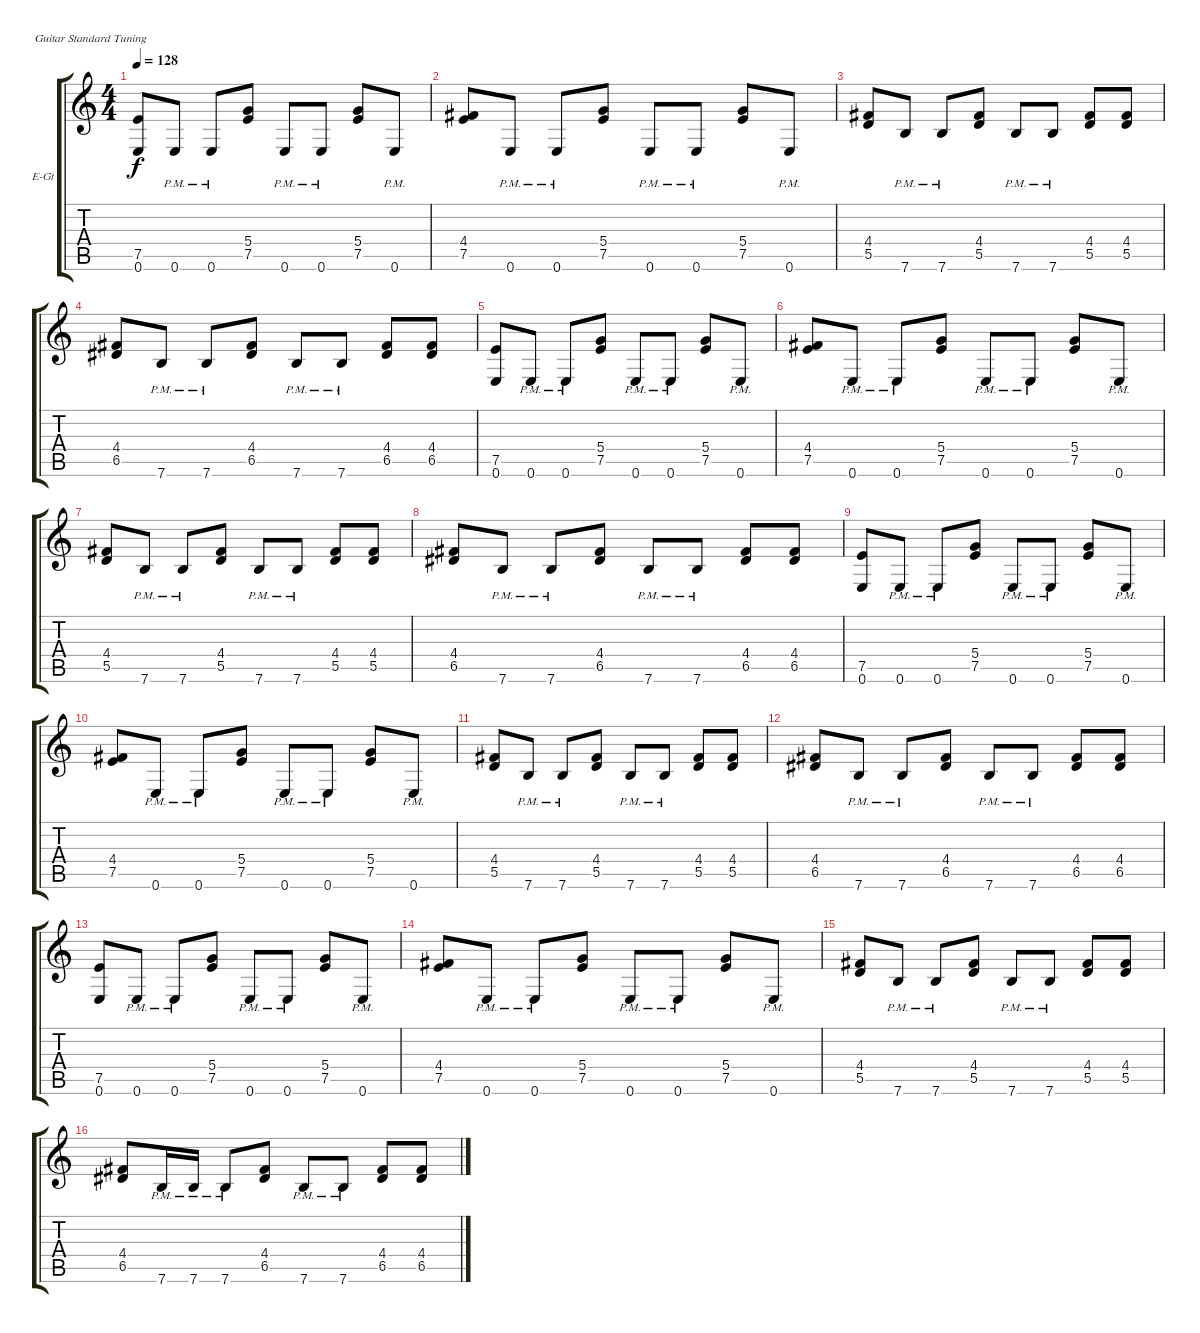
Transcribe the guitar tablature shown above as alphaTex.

\defaultSystemsLayout 4
\bracketExtendMode groupsimilarinstruments
\firstSystemTrackNameOrientation horizontal
\otherSystemsTrackNameOrientation horizontal
\track ("Kirk Hammett (Dist.Gtr.2)" "E-Gt") {instrument distortionguitar}
\staff {score tabs}
\tuning (E4 B3 G3 D3 A2 E2)
\ts (4 4)
\tempo 128
\clef g2
\ks c
(0.6 7.5).8{dy f} 0.6{pm}.8 0.6{pm}.8 (7.5 5.4).8 0.6{pm}.8 0.6{pm}.8 (7.5 5.4).8 0.6{pm}.8 |
(4.4 7.5).8 0.6{pm}.8 0.6{pm}.8 (7.5 5.4).8 0.6{pm}.8 0.6{pm}.8 (7.5 5.4).8 0.6{pm}.8 |
(4.4 5.5).8 7.6{pm}.8 7.6{pm}.8 (5.5 4.4).8 7.6{pm}.8 7.6{pm}.8 (5.5 4.4).8 (5.5 4.4).8 |
(6.5 4.4).8 7.6{pm}.8 7.6{pm}.8 (6.5 4.4).8 7.6{pm}.8 7.6{pm}.8 (6.5 4.4).8 (6.5 4.4).8 |
(0.6 7.5).8 0.6{pm}.8 0.6{pm}.8 (7.5 5.4).8 0.6{pm}.8 0.6{pm}.8 (7.5 5.4).8 0.6{pm}.8 |
(4.4 7.5).8 0.6{pm}.8 0.6{pm}.8 (7.5 5.4).8 0.6{pm}.8 0.6{pm}.8 (7.5 5.4).8 0.6{pm}.8 |
(4.4 5.5).8 7.6{pm}.8 7.6{pm}.8 (5.5 4.4).8 7.6{pm}.8 7.6{pm}.8 (5.5 4.4).8 (5.5 4.4).8 |
(6.5 4.4).8 7.6{pm}.8 7.6{pm}.8 (6.5 4.4).8 7.6{pm}.8 7.6{pm}.8 (6.5 4.4).8 (6.5 4.4).8 |
(0.6 7.5).8 0.6{pm}.8 0.6{pm}.8 (7.5 5.4).8 0.6{pm}.8 0.6{pm}.8 (7.5 5.4).8 0.6{pm}.8 |
(4.4 7.5).8 0.6{pm}.8 0.6{pm}.8 (7.5 5.4).8 0.6{pm}.8 0.6{pm}.8 (7.5 5.4).8 0.6{pm}.8 |
(4.4 5.5).8 7.6{pm}.8 7.6{pm}.8 (5.5 4.4).8 7.6{pm}.8 7.6{pm}.8 (5.5 4.4).8 (5.5 4.4).8 |
(6.5 4.4).8 7.6{pm}.8 7.6{pm}.8 (6.5 4.4).8 7.6{pm}.8 7.6{pm}.8 (6.5 4.4).8 (6.5 4.4).8 |
(0.6 7.5).8 0.6{pm}.8 0.6{pm}.8 (7.5 5.4).8 0.6{pm}.8 0.6{pm}.8 (7.5 5.4).8 0.6{pm}.8 |
(4.4 7.5).8 0.6{pm}.8 0.6{pm}.8 (7.5 5.4).8 0.6{pm}.8 0.6{pm}.8 (7.5 5.4).8 0.6{pm}.8 |
(4.4 5.5).8 7.6{pm}.8 7.6{pm}.8 (5.5 4.4).8 7.6{pm}.8 7.6{pm}.8 (5.5 4.4).8 (5.5 4.4).8 |
(6.5 4.4).8 7.6{pm}.16 7.6{pm}.16 7.6{pm}.8 (6.5 4.4).8 7.6{pm}.8 7.6{pm}.8 (6.5 4.4).8 (6.5 4.4).8
